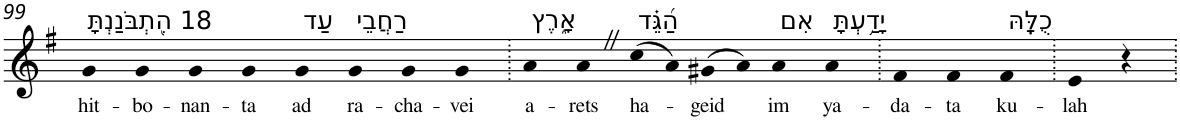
**kern	**text
*part1	*part1
*staff1	*staff1
*I"Piano	*
*I'Pno	*
!!LO:PB:g=z
*clefG2	*
*k[f#]	*
*G:	*
=99	=99
!LO:TX:a:t=18 הִ֭תְבֹּנַנְתָּ	!
!	!LO:LY:b
4g	hit-
!	!LO:LY:b
4g	-bo-
!	!LO:LY:b
4g	-nan-
!	!LO:LY:b
4g	-ta
!LO:TX:a:t=עַד	!
!	!LO:LY:b
4g	ad
!LO:TX:a:t=רַחֲבֵי	!
!	!LO:LY:b
4g	ra-
!	!LO:LY:b
4g	-cha-
!	!LO:LY:b
4g	-vei
=100.	=100.
!LO:TX:a:t=אָ֑רֶץ	!
!	!LO:LY:b
4a	a-
!	!LO:LY:b
4aZ	-rets
!LO:TX:a:t=הַ֝גֵּ֗ד	!
!	!LO:LY:b
(8cc	ha-
8a)	.
!	!LO:LY:b
(>8g#X	-geid
8a)	.
!LO:TX:a:t=אִם	!
!	!LO:LY:b
4a	im
!LO:TX:a:t=יָדַ֥עְתָּ	!
!	!LO:LY:b
4a	ya-
=101.	=101.
!	!LO:LY:b
4f#	-da-
!	!LO:LY:b
4f#	-ta
!LO:TX:a:t=כֻלָּֽהּ	!
!	!LO:LY:b
4f#	ku-
=102.	=102.
!	!LO:LY:b
4e	-lah
4r	.
=.	=.
*-	*-
